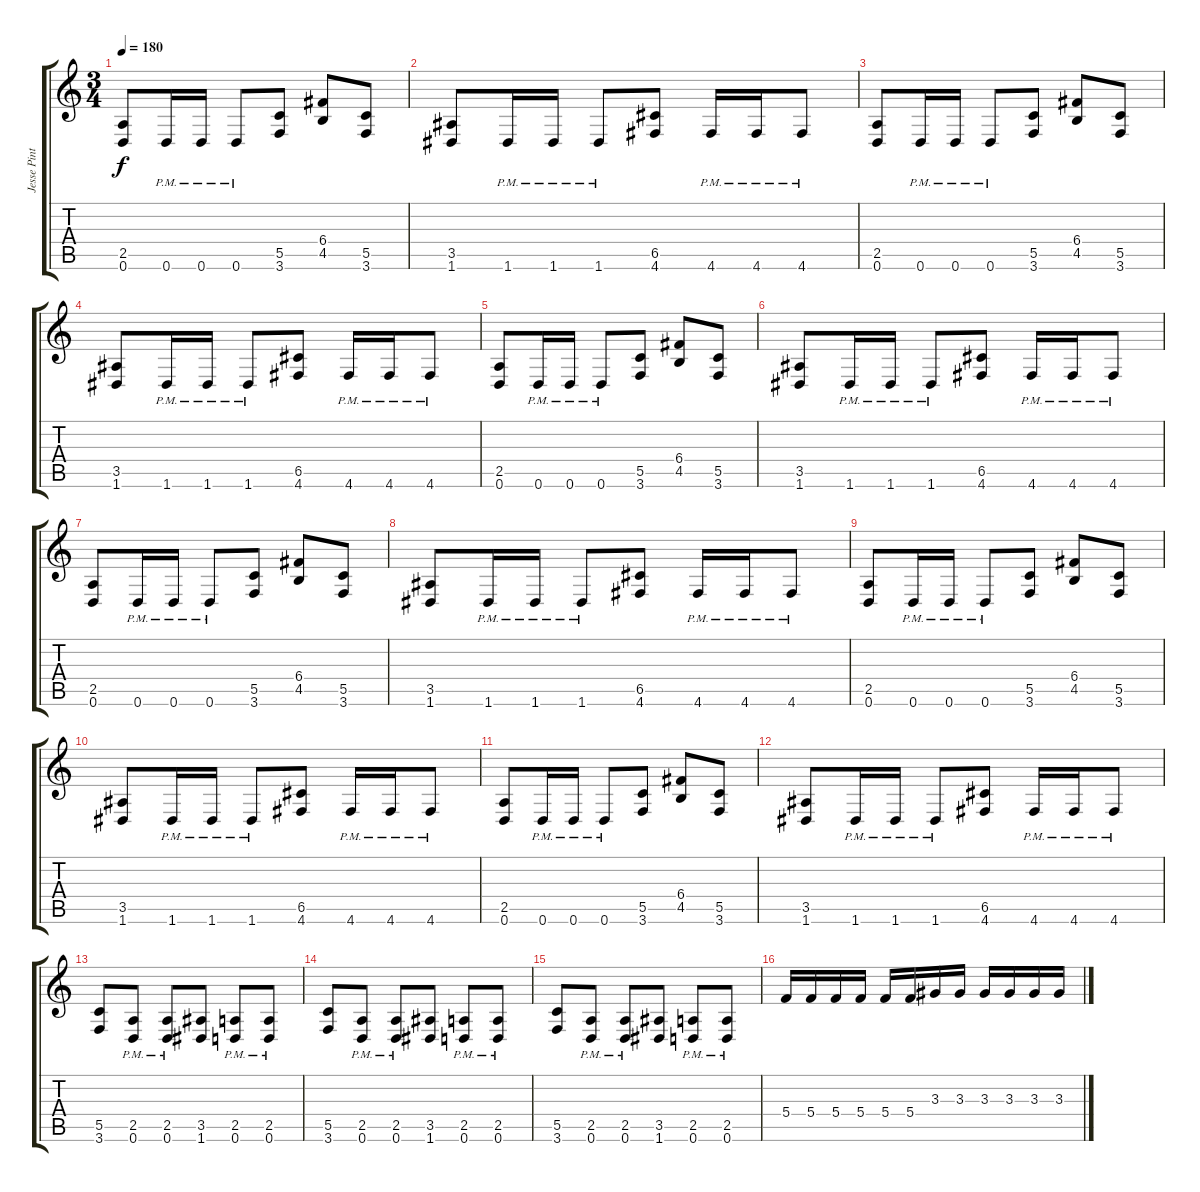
\track ("Jesse Pintado (Guitar 2)" "Jesse Pint") {instrument distortionguitar}
\staff {score tabs}
\tuning (D4 A3 F3 C3 G2 D2) {hide}
\ts (3 4)
\tempo 180
\clef g2
\ks c
(2.5 0.6).8{dy f} 0.6{pm}.16 0.6{pm}.16 0.6{pm}.8 (5.5 3.6).8 (6.4 4.5).8 (5.5 3.6).8 |
(3.5 1.6).8 1.6{pm}.16 1.6{pm}.16 1.6{pm}.8 (6.5 4.6).8 4.6{pm}.16 4.6{pm}.16 4.6{pm}.8 |
(2.5 0.6).8 0.6{pm}.16 0.6{pm}.16 0.6{pm}.8 (5.5 3.6).8 (6.4 4.5).8 (5.5 3.6).8 |
(3.5 1.6).8 1.6{pm}.16 1.6{pm}.16 1.6{pm}.8 (6.5 4.6).8 4.6{pm}.16 4.6{pm}.16 4.6{pm}.8 |
(2.5 0.6).8 0.6{pm}.16 0.6{pm}.16 0.6{pm}.8 (5.5 3.6).8 (6.4 4.5).8 (5.5 3.6).8 |
(3.5 1.6).8 1.6{pm}.16 1.6{pm}.16 1.6{pm}.8 (6.5 4.6).8 4.6{pm}.16 4.6{pm}.16 4.6{pm}.8 |
(2.5 0.6).8 0.6{pm}.16 0.6{pm}.16 0.6{pm}.8 (5.5 3.6).8 (6.4 4.5).8 (5.5 3.6).8 |
(3.5 1.6).8 1.6{pm}.16 1.6{pm}.16 1.6{pm}.8 (6.5 4.6).8 4.6{pm}.16 4.6{pm}.16 4.6{pm}.8 |
(2.5 0.6).8 0.6{pm}.16 0.6{pm}.16 0.6{pm}.8 (5.5 3.6).8 (6.4 4.5).8 (5.5 3.6).8 |
(3.5 1.6).8 1.6{pm}.16 1.6{pm}.16 1.6{pm}.8 (6.5 4.6).8 4.6{pm}.16 4.6{pm}.16 4.6{pm}.8 |
(2.5 0.6).8 0.6{pm}.16 0.6{pm}.16 0.6{pm}.8 (5.5 3.6).8 (6.4 4.5).8 (5.5 3.6).8 |
(3.5 1.6).8 1.6{pm}.16 1.6{pm}.16 1.6{pm}.8 (6.5 4.6).8 4.6{pm}.16 4.6{pm}.16 4.6{pm}.8 |
(5.5 3.6).8 (2.5{pm} 0.6).8 (2.5{pm} 0.6).8 (3.5 1.6).8 (2.5{pm} 0.6).8 (2.5{pm} 0.6).8 |
(5.5 3.6).8 (2.5{pm} 0.6).8 (2.5{pm} 0.6).8 (3.5 1.6).8 (2.5{pm} 0.6).8 (2.5{pm} 0.6).8 |
(5.5 3.6).8 (2.5{pm} 0.6).8 (2.5{pm} 0.6).8 (3.5 1.6).8 (2.5{pm} 0.6).8 (2.5{pm} 0.6).8 |
5.4.16 5.4.16 5.4.16 5.4.16 5.4.16 5.4.16 3.3.16 3.3.16 3.3.16 3.3.16 3.3.16 3.3.16
